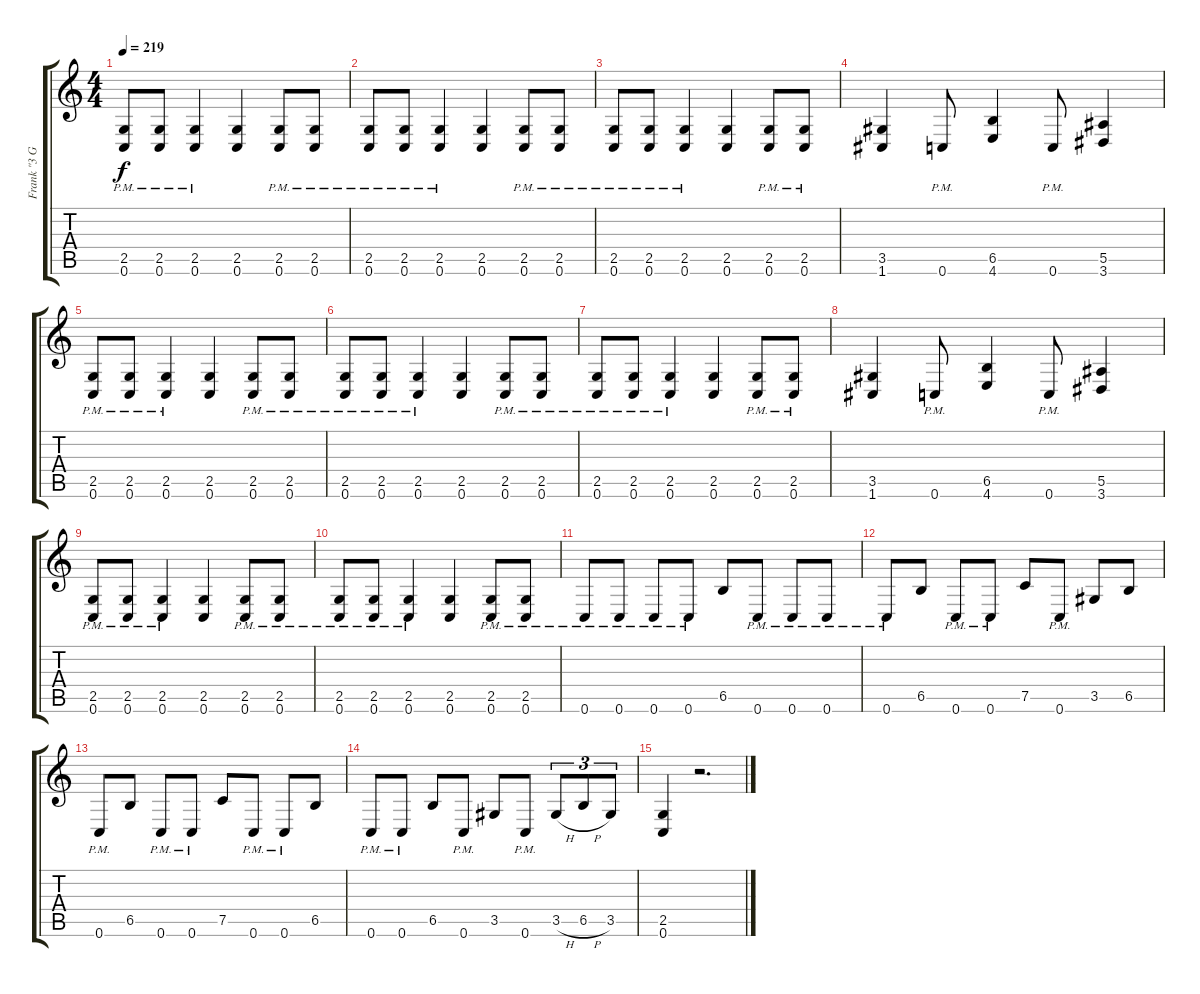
\track ("Frank \"3 Gun\" Novinec (Guitar)" "Frank \"3 G") {instrument distortionguitar}
\staff {score tabs}
\tuning (C4 G3 Eb3 Bb2 F2 C2) {hide}
\ts (4 4)
\tempo 219
\clef g2
\ks c
(2.5{pm} 0.6{pm}).8{dy f} (2.5{pm} 0.6{pm}).8 (2.5{pm} 0.6{pm}).4 (2.5 0.6).4 (2.5{pm} 0.6{pm}).8 (2.5{pm} 0.6{pm}).8 |
(2.5{pm} 0.6{pm}).8 (2.5{pm} 0.6{pm}).8 (2.5{pm} 0.6{pm}).4 (2.5 0.6).4 (2.5{pm} 0.6{pm}).8 (2.5{pm} 0.6{pm}).8 |
(2.5{pm} 0.6{pm}).8 (2.5{pm} 0.6{pm}).8 (2.5{pm} 0.6{pm}).4 (2.5 0.6).4 (2.5{pm} 0.6{pm}).8 (2.5{pm} 0.6{pm}).8 |
(3.5 1.6).4 0.6{pm}.8 (6.5 4.6).4 0.6{pm}.8 (5.5 3.6).4 |
(2.5{pm} 0.6{pm}).8 (2.5{pm} 0.6{pm}).8 (2.5{pm} 0.6{pm}).4 (2.5 0.6).4 (2.5{pm} 0.6{pm}).8 (2.5{pm} 0.6{pm}).8 |
(2.5{pm} 0.6{pm}).8 (2.5{pm} 0.6{pm}).8 (2.5{pm} 0.6{pm}).4 (2.5 0.6).4 (2.5{pm} 0.6{pm}).8 (2.5{pm} 0.6{pm}).8 |
(2.5{pm} 0.6{pm}).8 (2.5{pm} 0.6{pm}).8 (2.5{pm} 0.6{pm}).4 (2.5 0.6).4 (2.5{pm} 0.6{pm}).8 (2.5{pm} 0.6{pm}).8 |
(3.5 1.6).4 0.6{pm}.8 (6.5 4.6).4 0.6{pm}.8 (5.5 3.6).4 |
(2.5{pm} 0.6{pm}).8 (2.5{pm} 0.6{pm}).8 (2.5{pm} 0.6{pm}).4 (2.5 0.6).4 (2.5{pm} 0.6{pm}).8 (2.5{pm} 0.6{pm}).8 |
(2.5{pm} 0.6{pm}).8 (2.5{pm} 0.6{pm}).8 (2.5{pm} 0.6{pm}).4 (2.5 0.6).4 (2.5{pm} 0.6{pm}).8 (2.5{pm} 0.6{pm}).8 |
0.6{pm}.8 0.6{pm}.8 0.6{pm}.8 0.6{pm}.8 6.5.8 0.6{pm}.8 0.6{pm}.8 0.6{pm}.8 |
0.6{pm}.8 6.5.8 0.6{pm}.8 0.6{pm}.8 7.5.8 0.6{pm}.8 3.5.8 6.5.8 |
0.6{pm}.8 6.5.8 0.6{pm}.8 0.6{pm}.8 7.5.8 0.6{pm}.8 0.6{pm}.8 6.5.8 |
0.6{pm}.8 0.6{pm}.8 6.5.8 0.6{pm}.8 3.5.8 0.6{pm}.8 3.5{h}.8{tu (3 2)} 6.5{h}.8{tu (3 2)} 3.5.8{tu (3 2)} |
(2.5 0.6).4 r.2{d}
